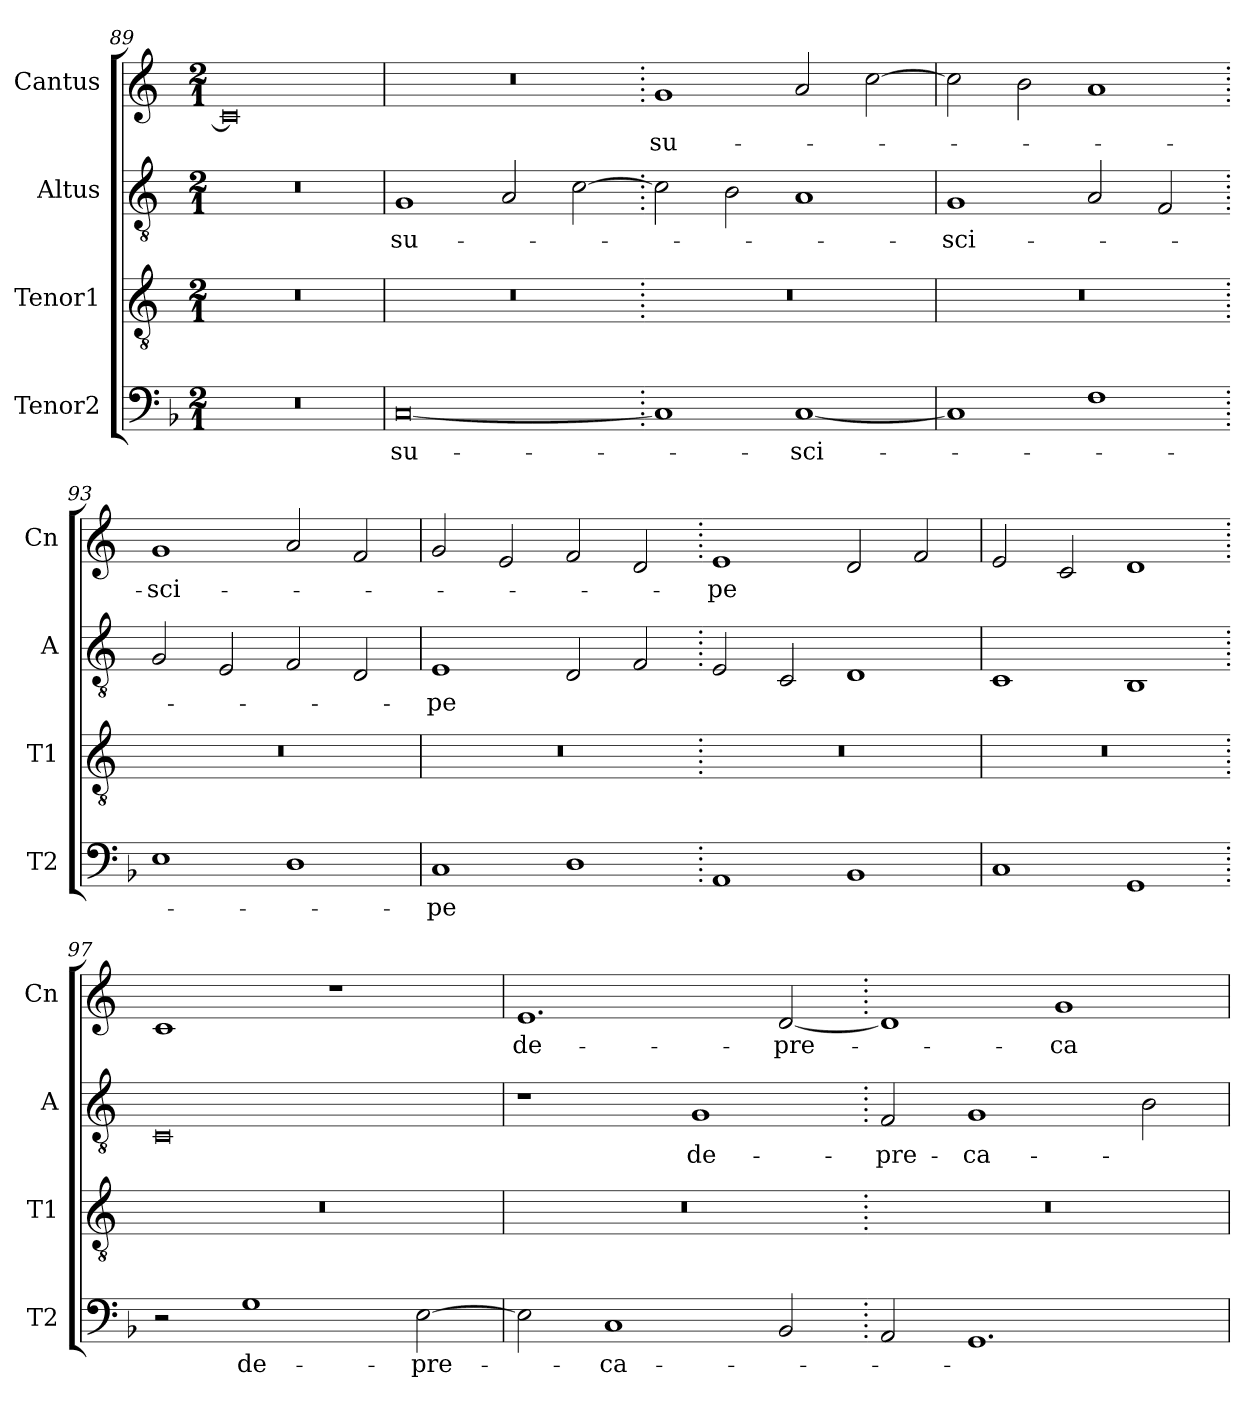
**kern	**text	**kern	**kern	**text	**kern	**text
*part4	*part4	*part3	*part2	*part2	*part1	*part1
*staff4	*staff4	*staff3	*staff2	*staff2	*staff1	*staff1
*I"Tenor2	*	*I"Tenor1	*I"Altus	*	*I"Cantus	*
*I'T2	*	*I'T1	*I'A	*	*I'Cn	*
*clefF4	*	*clefGv2	*clefGv2	*	*clefG2	*
*k[b-]	*	*k[]	*k[]	*	*k[]	*
*M2/1	*	*M2/1	*M2/1	*	*M2/1	*
=89	=89	=89	=89	=89	=89	=89
0r	.	0r	0r	.	0c]	.
=90	=90	=90	=90	=90	=90	=90
[0C	su-	0r	1G	su-	0r	.
.	.	.	2A/	.	.	.
.	.	.	[2c\	.	.	.
=91.	=91.	=91.	=91.	=91.	=91.	=91.
1C]	.	0r	2c\]	.	1g	su-
.	.	.	2B\	.	.	.
[1C	-sci-	.	1A	.	2a/	.
.	.	.	.	.	[2cc\	.
=92	=92	=92	=92	=92	=92	=92
1C]	.	0r	1G	-sci-	2cc\]	.
.	.	.	.	.	2b\	.
1F	.	.	2A/	.	1a	.
.	.	.	2F/	.	.	.
=93.	=93.	=93.	=93.	=93.	=93.	=93.
1E	.	0r	2G/	.	1g	-sci-
.	.	.	2E/	.	.	.
1D	.	.	2F/	.	2a/	.
.	.	.	2D/	.	2f/	.
=94	=94	=94	=94	=94	=94	=94
1C	-pe	0r	1E	-pe	2g/	.
.	.	.	.	.	2e/	.
1D	.	.	2D/	.	2f/	.
.	.	.	2F/	.	2d/	.
=95.	=95.	=95.	=95.	=95.	=95.	=95.
1AA	.	0r	2E/	.	1e	-pe
.	.	.	2C/	.	.	.
1BB-	.	.	1D	.	2d/	.
.	.	.	.	.	2f/	.
=96	=96	=96	=96	=96	=96	=96
1C	.	0r	1C	.	2e/	.
.	.	.	.	.	2c/	.
1GG	.	.	1BB	.	1d	.
=97.	=97.	=97.	=97.	=97.	=97.	=97.
2r	.	0r	0C	.	1c	.
1G	de-	.	.	.	.	.
.	.	.	.	.	1r	.
[2E\	-pre-	.	.	.	.	.
=98	=98	=98	=98	=98	=98	=98
2E\]	.	0r	1r	.	1.e	de-
1C	-ca-	.	.	.	.	.
.	.	.	1G	de-	.	.
2BB-/	.	.	.	.	[2d/	-pre-
=99.	=99.	=99.	=99.	=99.	=99.	=99.
2AA/	.	0r	2F/	-pre-	1d]	.
1.GG	.	.	1G	-ca-	.	.
.	.	.	.	.	1g	-ca-
.	.	.	2B\	.	.	.
=	=	=	=	=	=	=
*-	*-	*-	*-	*-	*-	*-
